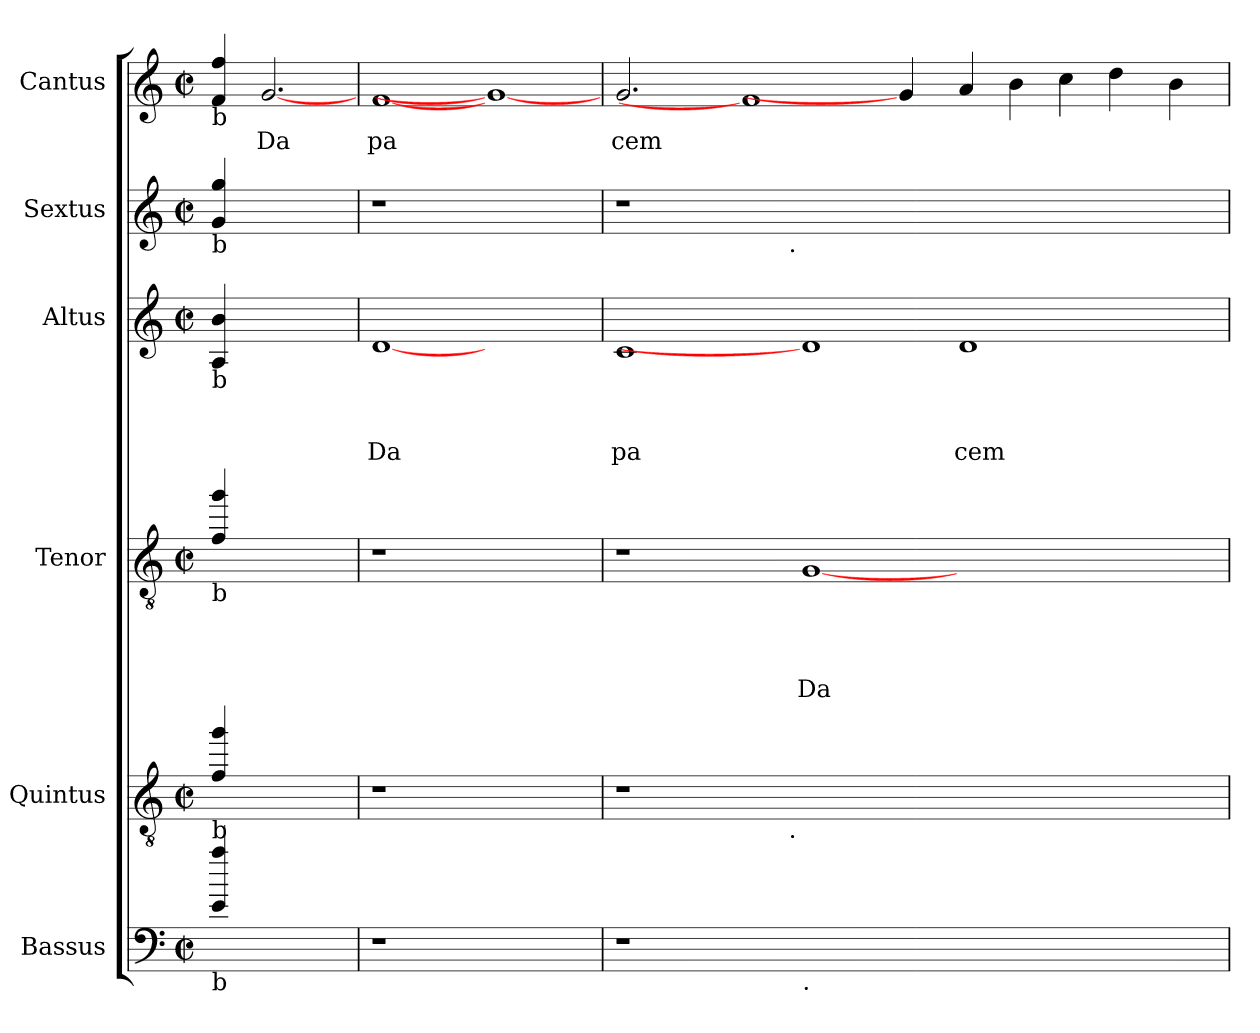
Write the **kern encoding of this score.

**kern	**kern	**kern	**text	**text	**text	**text	**kern	**text	**text	**text	**kern	**kern	**text
*part6	*part5	*part4	*part4	*part4	*part4	*part4	*part3	*part3	*part3	*part3	*part2	*part1	*part1
*staff6	*staff5	*staff4	*staff4	*staff4	*staff4	*staff4	*staff3	*staff3	*staff3	*staff3	*staff2	*staff1	*staff1
*I"Bassus	*I"Quintus	*I"Tenor	*	*	*	*	*I"Altus	*	*	*	*I"Sextus	*I"Cantus	*
*clefF4	*clefGv2	*clefGv2	*	*	*	*	*clefG2	*	*	*	*clefG2	*clefG2	*
*k[]	*k[]	*k[]	*	*	*	*	*k[]	*	*	*	*k[]	*k[]	*
*C:	*C:	*C:	*	*	*	*	*C:	*	*	*	*C:	*C:	*
*M2/2	*M2/2	*M2/2	*	*	*	*	*M2/2	*	*	*	*M2/2	*M2/2	*
*met(c|)	*met(c|)	*met(c|)	*	*	*	*	*met(c|)	*	*	*	*met(c|)	*met(c|)	*
=1	=1	=1	=1	=1	=1	=1	=1	=1	=1	=1	=1	=1	=1
!	!	!	!	!	!	!	!	!	!	!	!	!LO:TX:b:t=b	!
!	!	!	!	!	!	!	!	!	!	!	!LO:TX:b:t=b	!	!
!	!	!	!	!	!	!	!LO:TX:b:t=b	!	!	!	!	!	!
!	!	!LO:TX:b:t=b	!	!	!	!	!	!	!	!	!	!	!
!	!LO:TX:b:t=b	!	!	!	!	!	!	!	!	!	!	!	!
!LO:TX:b:t=b	!	!	!	!	!	!	!	!	!	!	!	!	!
4e/ 4aa/	4f/ 4gg/	4f/ 4gg/	.	.	.	.	4A/ 4b/	.	.	.	4g/ 4gg/	4f/ 4ff/	.
!	!	!	!	!	!	!	!	!	!	!	!	!	!LO:LY:b
2.ryy	2.ryy	2.ryy	.	.	.	.	2.ryy	.	.	.	2.ryy	[2.g	Da
=2	=2	=2	=2	=2	=2	=2	=2	=2	=2	=2	=2	=2	=2
!	!	!	!	!	!	!	!	!	!	!LO:LY:b	!	!	!LO:LY:b
1r	1r	1r	.	.	.	.	[1d	.	.	Da	1r	[1f	pa
1ryy	1ryy	1ryy	.	.	.	.	1ryy	.	.	.	1ryy	1g_	.
=3	=3	=3	=3	=3	=3	=3	=3	=3	=3	=3	=3	=3	=3
!	!	!	!	!	!	!	!	!	!	!LO:LY:b	!	!	!LO:LY:b
*	*^	*	*	*	*	*	*	*	*	*	*^	*	*
1r	1r	2ryy	1r	.	.	.	.	1c	.	.	pa	1r	2ryy	2.g/	cem
.	.	4...ryy	.	.	.	.	.	.	.	.	.	.	4...ryy	.	.
.	.	.	.	.	.	.	.	.	.	.	.	.	.	1f]	.
!	!	!	!	!	!	!	!	!	!	!	!	!	!LO:TX:b:t=.	!	!
!	!	!LO:TX:b:t=.	!	!	!	!	!	!	!	!	!	!	!	!	!
.	.	1ryy	.	.	.	.	.	.	.	.	.	.	1ryy	.	.
!LO:TX:b:t=.	!	!	!	!	!	!	!	!	!	!	!	!	!	!	!
!	!	!	!	!	!	!	!LO:LY:b	!	!	!	!	!	!	!	!
0ryy	0ryy	.	[<1G	.	.	.	Da	1d]	.	.	.	0ryy	.	.	.
.	.	.	.	.	.	.	.	.	.	.	.	.	.	4g]	.
.	.	1ryy	.	.	.	.	.	.	.	.	.	.	1ryy	.	.
!	!	!	!	!	!	!	!	!	!	!	!LO:LY:b	!	!	!	!
.	.	.	1ryy	.	.	.	.	1d	.	.	cem	.	.	4a/	.
.	.	.	.	.	.	.	.	.	.	.	.	.	.	4b\	.
.	.	.	.	.	.	.	.	.	.	.	.	.	.	4cc\	.
.	.	.	.	.	.	.	.	.	.	.	.	.	.	4dd\	.
.	.	4ryy	.	.	.	.	.	.	.	.	.	.	4ryy	.	.
4ryy	4ryy	.	4ryy	.	.	.	.	4ryy	.	.	.	4ryy	.	4b\	.
.	.	32ryy	.	.	.	.	.	.	.	.	.	.	32ryy	.	.
*	*v	*v	*	*	*	*	*	*	*	*	*	*v	*v	*	*
=	=	=	=	=	=	=	=	=	=	=	=	=	=
*-	*-	*-	*-	*-	*-	*-	*-	*-	*-	*-	*-	*-	*-
